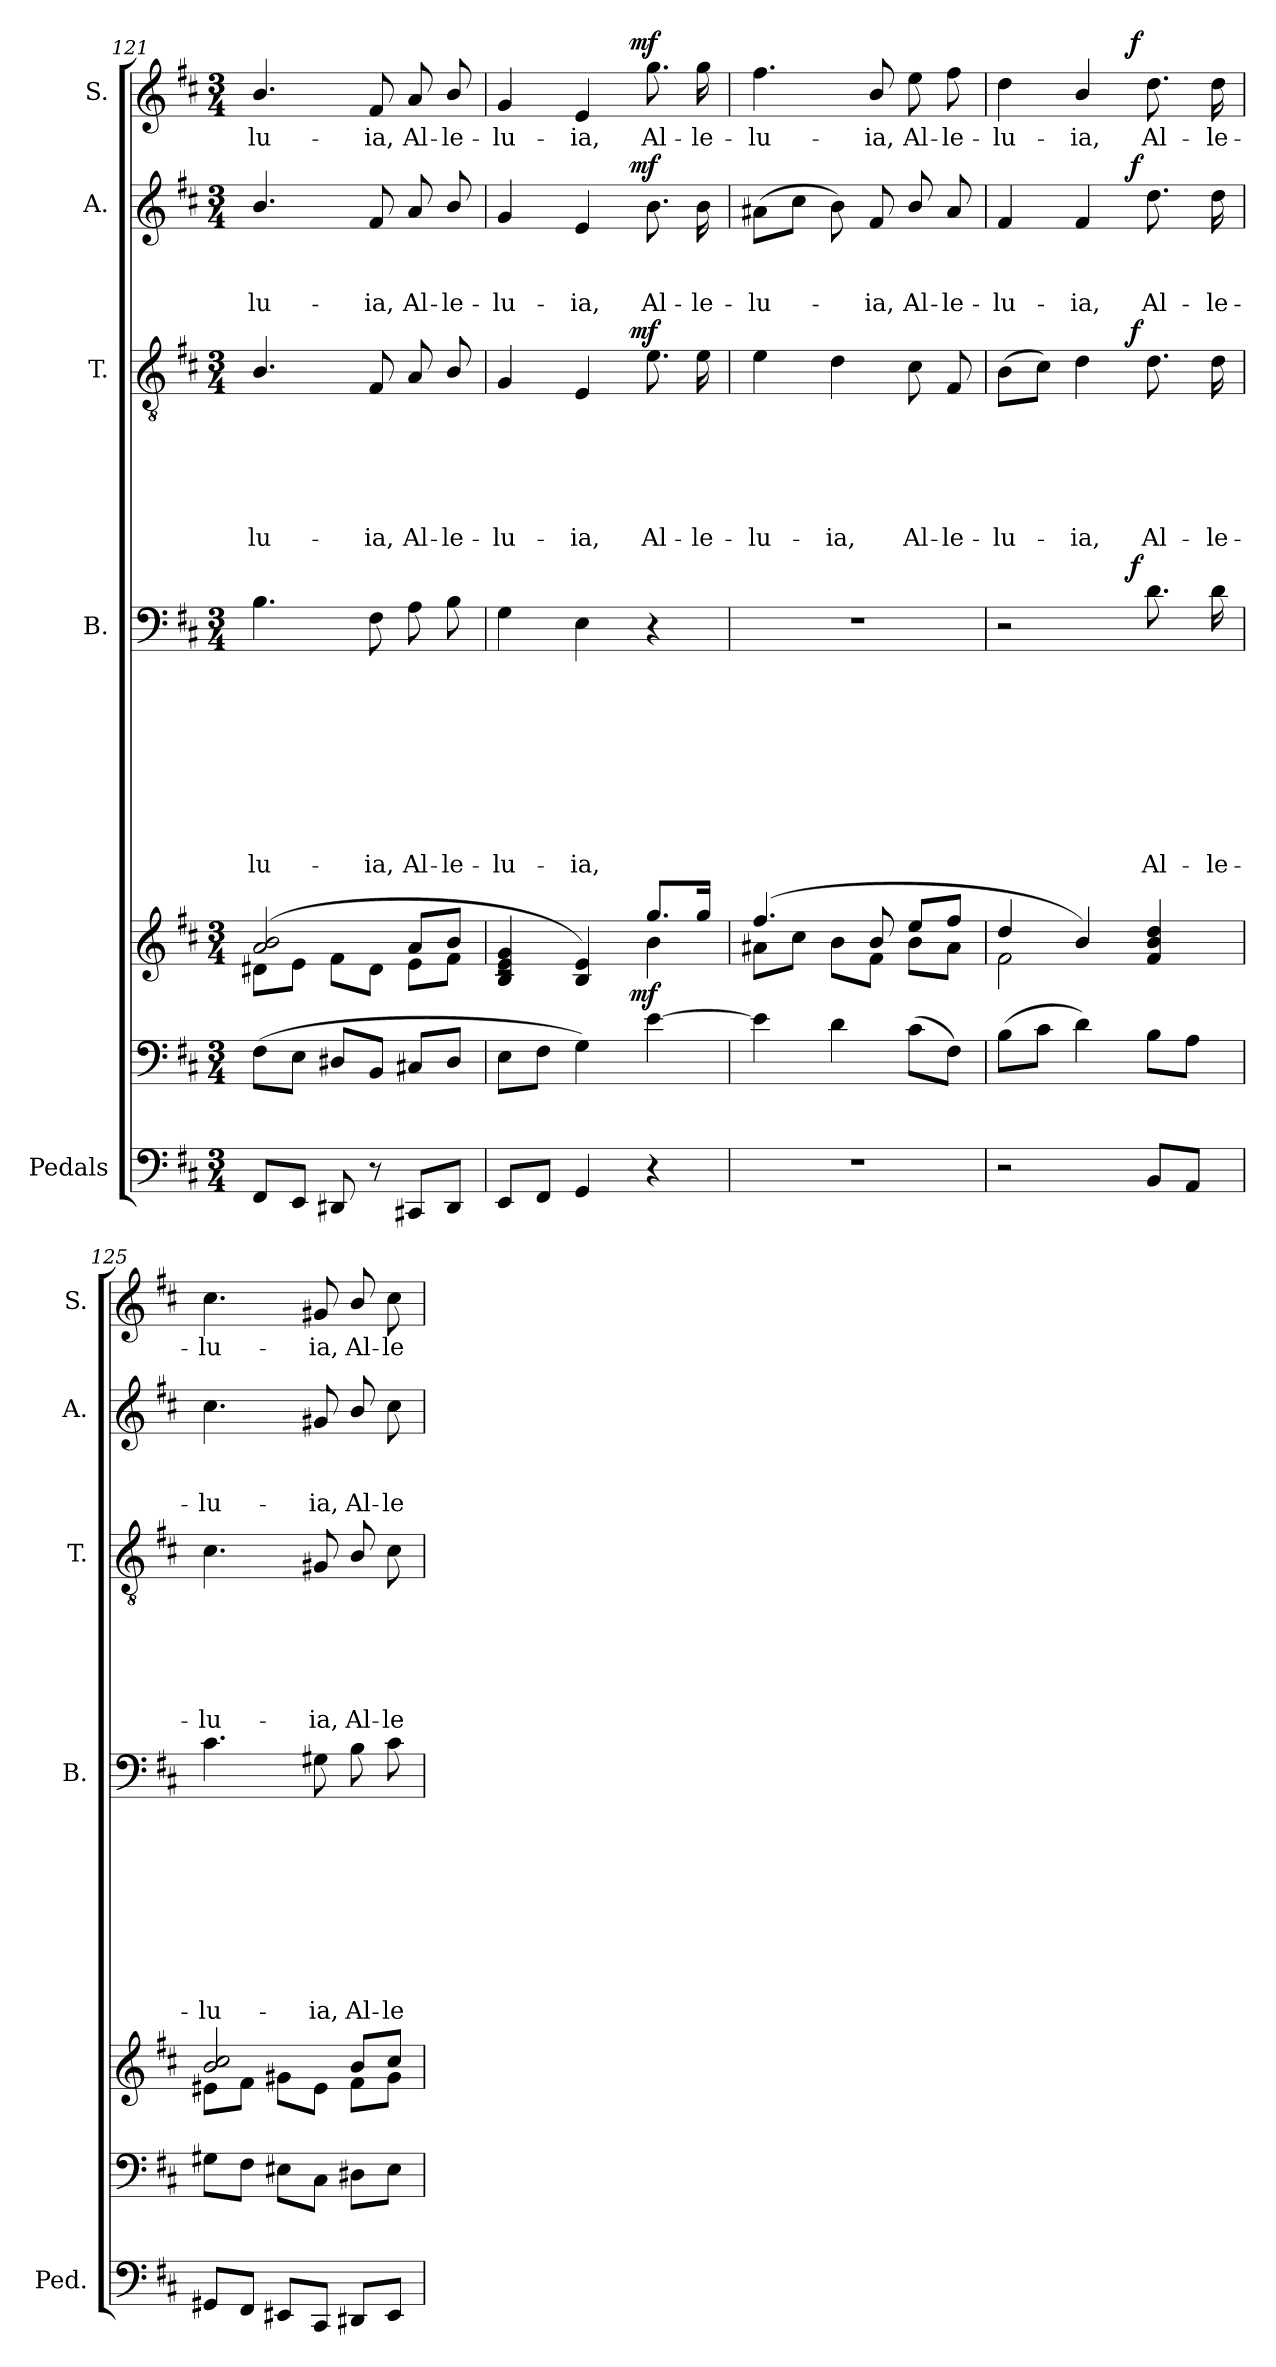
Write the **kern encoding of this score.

**kern	**kern	**dynam	**kern	**kern	**text	**text	**text	**text	**text	**text	**text	**text	**text	**dynam	**kern	**text	**text	**text	**text	**text	**text	**dynam	**kern	**text	**text	**text	**dynam	**kern	**text	**dynam
*part7	*part6	*part6	*part5	*part4	*part4	*part4	*part4	*part4	*part4	*part4	*part4	*part4	*part4	*part4	*part3	*part3	*part3	*part3	*part3	*part3	*part3	*part3	*part2	*part2	*part2	*part2	*part2	*part1	*part1	*part1
*staff7	*staff6	*staff6	*staff5	*staff4	*staff4	*staff4	*staff4	*staff4	*staff4	*staff4	*staff4	*staff4	*staff4	*staff4	*staff3	*staff3	*staff3	*staff3	*staff3	*staff3	*staff3	*staff3	*staff2	*staff2	*staff2	*staff2	*staff2	*staff1	*staff1	*staff1
*I"Pedals	*	*	*	*I"B.	*	*	*	*	*	*	*	*	*	*	*I"T.	*	*	*	*	*	*	*	*I"A.	*	*	*	*	*I"S.	*	*
*I'Ped.	*	*	*	*I'B.	*	*	*	*	*	*	*	*	*	*	*I'T.	*	*	*	*	*	*	*	*I'A.	*	*	*	*	*I'S.	*	*
!!LO:LB:g=z
*clefF4	*clefF4	*	*clefG2	*clefF4	*	*	*	*	*	*	*	*	*	*	*clefGv2	*	*	*	*	*	*	*	*clefG2	*	*	*	*	*clefG2	*	*
*k[f#c#]	*k[f#c#]	*	*k[f#c#]	*k[f#c#]	*	*	*	*	*	*	*	*	*	*	*k[f#c#]	*	*	*	*	*	*	*	*k[f#c#]	*	*	*	*	*k[f#c#]	*	*
*D:	*D:	*	*D:	*D:	*	*	*	*	*	*	*	*	*	*	*D:	*	*	*	*	*	*	*	*D:	*	*	*	*	*D:	*	*
*M3/4	*M3/4	*	*M3/4	*M3/4	*	*	*	*	*	*	*	*	*	*	*M3/4	*	*	*	*	*	*	*	*M3/4	*	*	*	*	*M3/4	*	*
=121	=121	=121	=121	=121	=121	=121	=121	=121	=121	=121	=121	=121	=121	=121	=121	=121	=121	=121	=121	=121	=121	=121	=121	=121	=121	=121	=121	=121	=121	=121
*	*	*	*^	*	*	*	*	*	*	*	*	*	*	*	*	*	*	*	*	*	*	*	*	*	*	*	*	*	*	*
!	!	!	!	!	!	!	!	!	!	!	!	!	!	!LO:LY:b	!	!	!	!	!	!	!	!LO:LY:b	!	!	!	!	!LO:LY:b	!	!	!LO:LY:b	!
8FF#/L	(>8F#\L	.	(2a/ 2b/	8d#X\L	4.B\	.	.	.	.	.	.	.	.	-lu-	.	4.B/	.	.	.	.	.	-lu-	.	4.b/	.	.	-lu-	.	4.b/	-lu-	.
8EE/J	8E\J	.	.	8e\J	.	.	.	.	.	.	.	.	.	.	.	.	.	.	.	.	.	.	.	.	.	.	.	.	.	.	.
8DD#X/	8D#X/L	.	.	8f#\L	.	.	.	.	.	.	.	.	.	.	.	.	.	.	.	.	.	.	.	.	.	.	.	.	.	.	.
!	!	!	!	!	!	!	!	!	!	!	!	!	!	!LO:LY:b	!	!	!	!	!	!	!	!LO:LY:b	!	!	!	!	!LO:LY:b	!	!	!LO:LY:b	!
8r	8BB/J	.	.	8d#\J	8F#\	.	.	.	.	.	.	.	.	-ia,	.	8F#/	.	.	.	.	.	-ia,	.	8f#/	.	.	-ia,	.	8f#/	-ia,	.
!	!	!	!	!	!	!	!	!	!	!	!	!	!	!LO:LY:b	!	!	!	!	!	!	!	!LO:LY:b	!	!	!	!	!LO:LY:b	!	!	!LO:LY:b	!
8CC#X/L	8C#X/L	.	8a/L	8e\L	8A\	.	.	.	.	.	.	.	.	Al-	.	8A/	.	.	.	.	.	Al-	.	8a/	.	.	Al-	.	8a/	Al-	.
!	!	!	!	!	!	!	!	!	!	!	!	!	!	!LO:LY:b	!	!	!	!	!	!	!	!LO:LY:b	!	!	!	!	!LO:LY:b	!	!	!LO:LY:b	!
8DD#/J	8D#/J	.	8b/J	8f#\J	8B\	.	.	.	.	.	.	.	.	-le-	.	8B/	.	.	.	.	.	-le-	.	8b/	.	.	-le-	.	8b/	-le-	.
=122	=122	=122	=122	=122	=122	=122	=122	=122	=122	=122	=122	=122	=122	=122	=122	=122	=122	=122	=122	=122	=122	=122	=122	=122	=122	=122	=122	=122	=122	=122	=122
!	!	!	!	!	!	!	!	!	!	!	!	!	!	!LO:LY:b	!	!	!	!	!	!	!	!LO:LY:b	!	!	!	!	!LO:LY:b	!	!	!LO:LY:b	!
*	*^	*	*	*	*	*	*	*	*	*	*	*	*	*	*	*^	*	*	*	*	*	*	*	*^	*	*	*	*	*^	*	*
8EE/L	8E\L	4...ryy	.	4B/ 4e/ 4g/	2rc	4G\	.	.	.	.	.	.	.	.	-lu-	.	4G/	4...ryy	.	.	.	.	.	-lu-	.	4g/	4...ryy	.	.	-lu-	.	4g/	4...ryy	-lu-	.
8FF#/J	8F#\J	.	.	.	.	.	.	.	.	.	.	.	.	.	.	.	.	.	.	.	.	.	.	.	.	.	.	.	.	.	.	.	.	.	.
!	!	!	!	!	!	!	!	!	!	!	!	!	!	!	!LO:LY:b	!	!	!	!	!	!	!	!	!LO:LY:b	!	!	!	!	!	!LO:LY:b	!	!	!	!LO:LY:b	!
4GG/	4G\)	.	.	4B/ 4e/)	.	4E\	.	.	.	.	.	.	.	.	-ia,	.	4E/	.	.	.	.	.	.	-ia,	.	4e/	.	.	.	-ia,	.	4e/	.	-ia,	.
!	!	!	!LO:DY:a	!	!	!	!	!	!	!	!	!	!	!	!	!	!	!	!	!	!	!	!	!	!LO:DY:a	!	!	!	!	!	!LO:DY:a	!	!	!	!LO:DY:a
.	.	4ryy	mf	.	.	.	.	.	.	.	.	.	.	.	.	.	.	4ryy	.	.	.	.	.	.	mf	.	4ryy	.	.	.	mf	.	4ryy	.	mf
!	!	!	!	!	!	!	!	!	!	!	!	!	!	!	!	!	!	!	!	!	!	!	!	!LO:LY:b	!	!	!	!	!	!LO:LY:b	!	!	!	!LO:LY:b	!
4r	[>4e\	.	.	8.gg/L	4b\	4r	.	.	.	.	.	.	.	.	.	.	8.e\	.	.	.	.	.	.	Al-	.	8.b\	.	.	.	Al-	.	8.gg\	.	Al-	.
!	!	!	!	!	!	!	!	!	!	!	!	!	!	!	!	!	!	!	!	!	!	!	!	!LO:LY:b	!	!	!	!	!	!LO:LY:b	!	!	!	!LO:LY:b	!
.	.	.	.	16gg/Jk	.	.	.	.	.	.	.	.	.	.	.	.	16e\	.	.	.	.	.	.	-le-	.	16b\	.	.	.	-le-	.	16gg\	.	-le-	.
.	.	32ryy	.	.	.	.	.	.	.	.	.	.	.	.	.	.	.	32ryy	.	.	.	.	.	.	.	.	32ryy	.	.	.	.	.	32ryy	.	.
=123	=123	=123	=123	=123	=123	=123	=123	=123	=123	=123	=123	=123	=123	=123	=123	=123	=123	=123	=123	=123	=123	=123	=123	=123	=123	=123	=123	=123	=123	=123	=123	=123	=123	=123	=123
!LO:N:vis=1	!	!	!	!	!	!LO:N:vis=1	!	!	!	!	!	!	!	!	!	!	!	!	!	!	!	!	!	!LO:LY:b	!	!	!	!	!	!LO:LY:b	!	!	!	!LO:LY:b	!
*	*	*	*	*	*	*	*	*	*	*	*	*	*	*	*	*	*v	*v	*	*	*	*	*	*	*	*	*	*	*	*	*	*v	*v	*	*
*	*v	*v	*	*	*	*	*	*	*	*	*	*	*	*	*	*	*	*	*	*	*	*	*	*	*v	*v	*	*	*	*	*	*	*
2.r	4e\]	.	(4.ff#/	8a#X\L	2.r	.	.	.	.	.	.	.	.	.	.	4e\	.	.	.	.	.	-lu-	.	(>8a#X\L	.	.	-lu-	.	4.ff#\	-lu-	.
.	.	.	.	8cc#\J	.	.	.	.	.	.	.	.	.	.	.	.	.	.	.	.	.	.	.	8cc#\J	.	.	.	.	.	.	.
!	!	!	!	!	!	!	!	!	!	!	!	!	!	!	!	!	!	!	!	!	!	!LO:LY:b	!	!	!	!	!	!	!	!	!
.	4d\	.	.	8b\L	.	.	.	.	.	.	.	.	.	.	.	4d\	.	.	.	.	.	-ia,	.	8b\)	.	.	.	.	.	.	.
!	!	!	!	!	!	!	!	!	!	!	!	!	!	!	!	!	!	!	!	!	!	!	!	!	!	!	!LO:LY:b	!	!	!LO:LY:b	!
.	.	.	8b/	8f#\J	.	.	.	.	.	.	.	.	.	.	.	.	.	.	.	.	.	.	.	8f#/	.	.	-ia,	.	8b/	-ia,	.
!	!	!	!	!	!	!	!	!	!	!	!	!	!	!	!	!	!	!	!	!	!	!LO:LY:b	!	!	!	!	!LO:LY:b	!	!	!LO:LY:b	!
.	(>8c#\L	.	8ee/L	8b\L	.	.	.	.	.	.	.	.	.	.	.	8c#\	.	.	.	.	.	Al-	.	8b/	.	.	Al-	.	8ee\	Al-	.
!	!	!	!	!	!	!	!	!	!	!	!	!	!	!	!	!	!	!	!	!	!	!LO:LY:b	!	!	!	!	!LO:LY:b	!	!	!LO:LY:b	!
.	8F#\J)	.	8ff#/J	8a#\J	.	.	.	.	.	.	.	.	.	.	.	8F#/	.	.	.	.	.	-le-	.	8a#/	.	.	-le-	.	8ff#\	-le-	.
=124	=124	=124	=124	=124	=124	=124	=124	=124	=124	=124	=124	=124	=124	=124	=124	=124	=124	=124	=124	=124	=124	=124	=124	=124	=124	=124	=124	=124	=124	=124	=124
!	!	!	!	!	!	!	!	!	!	!	!	!	!	!	!	!	!	!	!	!	!	!LO:LY:b	!	!	!	!	!LO:LY:b	!	!	!LO:LY:b	!
*	*	*	*	*	*^	*	*	*	*	*	*	*	*	*	*	*^	*	*	*	*	*	*	*	*^	*	*	*	*	*^	*	*
2r	(>8B\L	.	4dd/	2f#\	2r	4...ryy	.	.	.	.	.	.	.	.	.	.	(>8B\L	4...ryy	.	.	.	.	.	-lu-	.	4f#/	4...ryy	.	.	-lu-	.	4dd\	4...ryy	-lu-	.
.	8c#\J	.	.	.	.	.	.	.	.	.	.	.	.	.	.	.	8c#\J)	.	.	.	.	.	.	.	.	.	.	.	.	.	.	.	.	.	.
!	!	!	!	!	!	!	!	!	!	!	!	!	!	!	!	!	!	!	!	!	!	!	!	!LO:LY:b	!	!	!	!	!	!LO:LY:b	!	!	!	!LO:LY:b	!
.	4d\)	.	4b/)	.	.	.	.	.	.	.	.	.	.	.	.	.	4d\	.	.	.	.	.	.	-ia,	.	4f#/	.	.	.	-ia,	.	4b/	.	-ia,	.
!	!	!	!	!	!	!	!	!	!	!	!	!	!	!	!	!LO:DY:b	!	!	!	!	!	!	!	!	!LO:DY:a	!	!	!	!	!	!LO:DY:a	!	!	!	!LO:DY:a
.	.	.	.	.	.	4ryy	.	.	.	.	.	.	.	.	.	f	.	4ryy	.	.	.	.	.	.	f	.	4ryy	.	.	.	f	.	4ryy	.	f
!	!	!	!	!	!	!	!	!	!	!	!	!	!	!	!LO:LY:b	!	!	!	!	!	!	!	!	!LO:LY:b	!	!	!	!	!	!LO:LY:b	!	!	!	!LO:LY:b	!
8BB/L	8B\L	.	4f#/ 4b/ 4dd/	4ryy	8.d\	.	.	.	.	.	.	.	.	.	Al-	.	8.d\	.	.	.	.	.	.	Al-	.	8.dd\	.	.	.	Al-	.	8.dd\	.	Al-	.
8AA/J	8A\J	.	.	.	.	.	.	.	.	.	.	.	.	.	.	.	.	.	.	.	.	.	.	.	.	.	.	.	.	.	.	.	.	.	.
!	!	!	!	!	!	!	!	!	!	!	!	!	!	!	!LO:LY:b	!	!	!	!	!	!	!	!	!LO:LY:b	!	!	!	!	!	!LO:LY:b	!	!	!	!LO:LY:b	!
.	.	.	.	.	16d\	.	.	.	.	.	.	.	.	.	-le-	.	16d\	.	.	.	.	.	.	-le-	.	16dd\	.	.	.	-le-	.	16dd\	.	-le-	.
.	.	.	.	.	.	32ryy	.	.	.	.	.	.	.	.	.	.	.	32ryy	.	.	.	.	.	.	.	.	32ryy	.	.	.	.	.	32ryy	.	.
=125	=125	=125	=125	=125	=125	=125	=125	=125	=125	=125	=125	=125	=125	=125	=125	=125	=125	=125	=125	=125	=125	=125	=125	=125	=125	=125	=125	=125	=125	=125	=125	=125	=125	=125	=125
!	!	!	!	!	!	!	!	!	!	!	!	!	!	!	!LO:LY:b	!	!	!	!	!	!	!	!	!LO:LY:b	!	!	!	!	!	!LO:LY:b	!	!	!	!LO:LY:b	!
*	*	*	*	*	*v	*v	*	*	*	*	*	*	*	*	*	*	*	*	*	*	*	*	*	*	*	*v	*v	*	*	*	*	*v	*v	*	*
*	*	*	*	*	*	*	*	*	*	*	*	*	*	*	*	*v	*v	*	*	*	*	*	*	*	*	*	*	*	*	*	*	*
8GG#X/L	8G#X\L	.	2b/ 2cc#/	8e#X\L	4.c#\	.	.	.	.	.	.	.	.	-lu-	.	4.c#\	.	.	.	.	.	-lu-	.	4.cc#\	.	.	-lu-	.	4.cc#\	-lu-	.
8FF#/J	8F#\J	.	.	8f#\J	.	.	.	.	.	.	.	.	.	.	.	.	.	.	.	.	.	.	.	.	.	.	.	.	.	.	.
8EE#X/L	8E#X\L	.	.	8g#X\L	.	.	.	.	.	.	.	.	.	.	.	.	.	.	.	.	.	.	.	.	.	.	.	.	.	.	.
!	!	!	!	!	!	!	!	!	!	!	!	!	!	!LO:LY:b	!	!	!	!	!	!	!	!LO:LY:b	!	!	!	!	!LO:LY:b	!	!	!LO:LY:b	!
8CC#/J	8C#\J	.	.	8e#\J	8G#X\	.	.	.	.	.	.	.	.	-ia,	.	8G#X/	.	.	.	.	.	-ia,	.	8g#X/	.	.	-ia,	.	8g#X/	-ia,	.
!	!	!	!	!	!	!	!	!	!	!	!	!	!	!LO:LY:b	!	!	!	!	!	!	!	!LO:LY:b	!	!	!	!	!LO:LY:b	!	!	!LO:LY:b	!
8DD#X/L	8D#X\L	.	8b/L	8f#\L	8B\	.	.	.	.	.	.	.	.	Al-	.	8B/	.	.	.	.	.	Al-	.	8b/	.	.	Al-	.	8b/	Al-	.
!	!	!	!	!	!	!	!	!	!	!	!	!	!	!LO:LY:b	!	!	!	!	!	!	!	!LO:LY:b	!	!	!	!	!LO:LY:b	!	!	!LO:LY:b	!
8EE#/J	8E#\J	.	8cc#/J	8g#\J	8c#\	.	.	.	.	.	.	.	.	-le-	.	8c#\	.	.	.	.	.	-le-	.	8cc#\	.	.	-le-	.	8cc#\	-le-	.
*	*	*	*v	*v	*	*	*	*	*	*	*	*	*	*	*	*	*	*	*	*	*	*	*	*	*	*	*	*	*	*	*
=	=	=	=	=	=	=	=	=	=	=	=	=	=	=	=	=	=	=	=	=	=	=	=	=	=	=	=	=	=	=
*-	*-	*-	*-	*-	*-	*-	*-	*-	*-	*-	*-	*-	*-	*-	*-	*-	*-	*-	*-	*-	*-	*-	*-	*-	*-	*-	*-	*-	*-	*-
